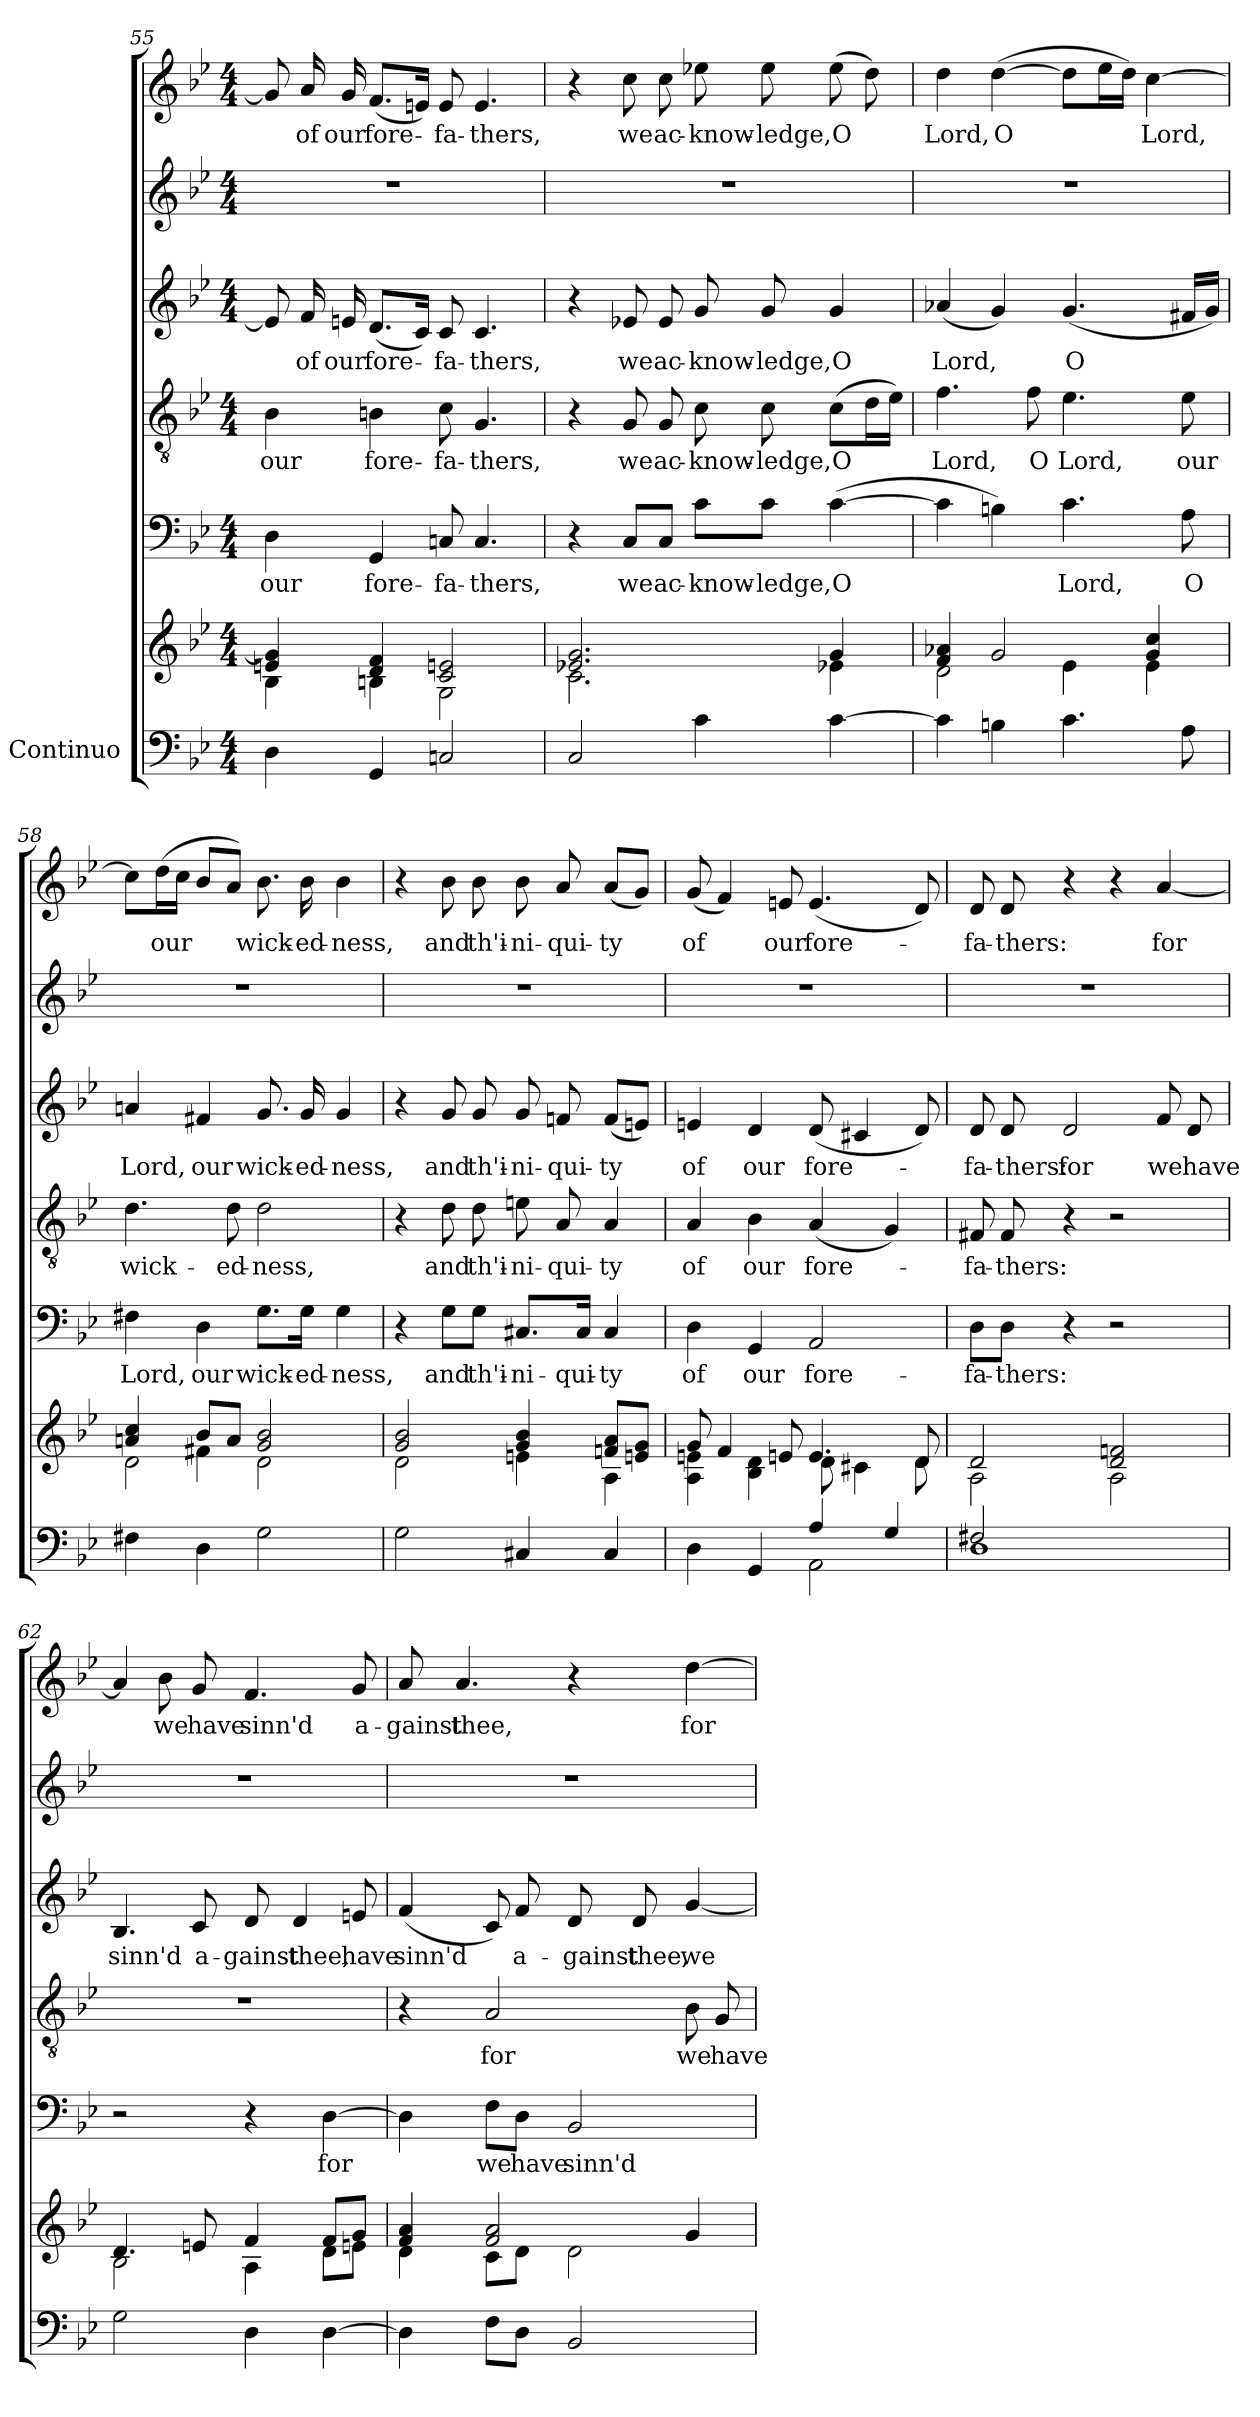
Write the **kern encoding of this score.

**kern	**kern	**kern	**text	**kern	**text	**kern	**text	**kern	**kern	**text
*part6	*part6	*part5	*part5	*part4	*part4	*part3	*part3	*part2	*part1	*part1
*staff7	*staff6	*staff5	*staff5	*staff4	*staff4	*staff3	*staff3	*staff2	*staff1	*staff1
*I"Continuo	*	*	*	*	*	*	*	*	*	*
!!LO:PB:g=z
*clefF4	*clefG2	*clefF4	*	*clefGv2	*	*clefG2	*	*clefG2	*clefG2	*
*k[b-e-]	*k[b-e-]	*k[b-e-]	*	*k[b-e-]	*	*k[b-e-]	*	*k[b-e-]	*k[b-e-]	*
*g:	*g:	*g:	*	*g:	*	*g:	*	*g:	*g:	*
*M4/4	*M4/4	*M4/4	*	*M4/4	*	*M4/4	*	*M4/4	*M4/4	*
=55	=55	=55	=55	=55	=55	=55	=55	=55	=55	=55
*	*^	*	*	*	*	*	*	*	*	*
!	!	!	!	!LO:LY:b	!	!LO:LY:b	!	!	!	!	!
4D\	4en/ 4g/]	4B-\	4D\	our	4B-\	our	8e/]	.	1r	8g/]	.
!	!	!	!	!	!	!	!	!LO:LY:b	!	!	!LO:LY:b
.	.	.	.	.	.	.	16f/	of	.	16a/	of
!	!	!	!	!	!	!	!	!LO:LY:b	!	!	!LO:LY:b
.	.	.	.	.	.	.	16en/	our	.	16g/	our
!	!	!	!	!LO:LY:b	!	!LO:LY:b	!	!LO:LY:b	!	!	!LO:LY:b
4GG/	4d/ 4f/	4Bn\	4GG/	fore-	4Bn\	fore-	(<8.d/L	fore-	.	(<8.f/L	fore-
.	.	.	.	.	.	.	16c/Jk)	.	.	16en/Jk)	.
!	!	!	!	!LO:LY:b	!	!LO:LY:b	!	!LO:LY:b	!	!	!LO:LY:b
2Cn/	2c/ 2en/	2G\	8Cn/	-fa-	8c\	-fa-	8c/	-fa-	.	8e/	-fa-
!	!	!	!	!LO:LY:b	!	!LO:LY:b	!	!LO:LY:b	!	!	!LO:LY:b
.	.	.	4.C/	-thers,	4.G/	-thers,	4.c/	-thers,	.	4.e/	-thers,
=56	=56	=56	=56	=56	=56	=56	=56	=56	=56	=56	=56
2C/	2.e-X/ 2.g/	2.c\	4r	.	4r	.	4r	.	1r	4r	.
!	!	!	!	!LO:LY:b	!	!LO:LY:b	!	!LO:LY:b	!	!	!LO:LY:b
.	.	.	8C/L	we	8G/	we	8e-X/	we	.	8cc\	we
!	!	!	!	!LO:LY:b	!	!LO:LY:b	!	!LO:LY:b	!	!	!LO:LY:b
.	.	.	8C/J	ac-	8G/	ac-	8e-/	ac-	.	8cc\	ac-
!	!	!	!	!LO:LY:b	!	!LO:LY:b	!	!LO:LY:b	!	!	!LO:LY:b
4c\	.	.	8c\L	-know-	8c\	-know-	8g/	-know-	.	8ee-X\	-know-
!	!	!	!	!LO:LY:b	!	!LO:LY:b	!	!LO:LY:b	!	!	!LO:LY:b
.	.	.	8c\J	-ledge,	8c\	-ledge,	8g/	-ledge,	.	8ee-\	-ledge,
!	!	!	!	!LO:LY:b	!	!LO:LY:b	!	!LO:LY:b	!	!	!LO:LY:b
[>4c\	4g/	4e-X\	(>[>4c\	O	(>8c\L	O	4g/	O	.	(>8ee-\	O
.	.	.	.	.	16d\L	.	.	.	.	8dd\)	.
.	.	.	.	.	16e-\JJ)	.	.	.	.	.	.
=57	=57	=57	=57	=57	=57	=57	=57	=57	=57	=57	=57
!	!	!	!	!	!	!LO:LY:b	!	!LO:LY:b	!	!	!LO:LY:b
4c\]	4f/ 4a-X/	2d\	4c\]	.	4.f\	Lord,	(<4a-X/	Lord,	1r	4dd\	Lord,
!	!	!	!	!	!	!	!	!	!	!	!LO:LY:b
4Bn\	2g/	.	4Bn\)	.	.	.	4g/)	.	.	(>[>4dd\	O
!	!	!	!	!	!	!LO:LY:b	!	!	!	!	!
.	.	.	.	.	8f\	O	.	.	.	.	.
!	!	!	!	!LO:LY:b	!	!LO:LY:b	!	!LO:LY:b	!	!	!
4.c\	.	4e-\	4.c\	Lord,	4.e-\	Lord,	(<4.g/	O	.	8dd\L]	.
.	.	.	.	.	.	.	.	.	.	16ee-\L	.
.	.	.	.	.	.	.	.	.	.	16dd\JJ)	.
!	!	!	!	!	!	!	!	!	!	!	!LO:LY:b
.	4g/ 4cc/	4e-\	.	.	.	.	.	.	.	[>4cc\	Lord,
!	!	!	!	!LO:LY:b	!	!LO:LY:b	!	!	!	!	!
8A\	.	.	8A\	O	8e-\	our	16f#X/LL	.	.	.	.
.	.	.	.	.	.	.	16g/JJ)	.	.	.	.
!!LO:LB:g=z
=58	=58	=58	=58	=58	=58	=58	=58	=58	=58	=58	=58
*	*	*^	*	*	*	*	*	*	*	*	*
!	!	!	!	!	!LO:LY:b	!	!LO:LY:b	!	!LO:LY:b	!	!	!
4F#X\	4an/ 4cc/	2d\	4ryy	4F#X\	Lord,	4.d\	wick-	4an/	Lord,	1r	8cc\L]	.
!	!	!	!	!	!	!	!	!	!	!	!	!LO:LY:b
.	.	.	.	.	.	.	.	.	.	.	(>16dd\L	our
.	.	.	.	.	.	.	.	.	.	.	16cc\JJ	.
!	!	!	!	!	!LO:LY:b	!	!	!	!LO:LY:b	!	!	!
4D\	8b-/L	.	4f#X\	4D\	our	.	.	4f#X/	our	.	8b-/L	.
!	!	!	!	!	!	!	!LO:LY:b	!	!	!	!	!
.	8a/J	.	.	.	.	8d\	-ed-	.	.	.	8a/J)	.
!	!	!	!	!	!LO:LY:b	!	!LO:LY:b	!	!LO:LY:b	!	!	!LO:LY:b
2G\	2g/ 2b-/	2d\	2ryy	8.G\L	wick-	2d\	-ness,	8.g/	wick-	.	8.b-\	wick-
!	!	!	!	!	!LO:LY:b	!	!	!	!LO:LY:b	!	!	!LO:LY:b
.	.	.	.	16G\Jk	-ed-	.	.	16g/	-ed-	.	16b-\	-ed-
!	!	!	!	!	!LO:LY:b	!	!	!	!LO:LY:b	!	!	!LO:LY:b
.	.	.	.	4G\	-ness,	.	.	4g/	-ness,	.	4b-\	-ness,
=59	=59	=59	=59	=59	=59	=59	=59	=59	=59	=59	=59	=59
2G\	2g/ 2b-/	2d\	2ryy	4r	.	4r	.	4r	.	1r	4r	.
!	!	!	!	!	!LO:LY:b	!	!LO:LY:b	!	!LO:LY:b	!	!	!LO:LY:b
.	.	.	.	8G\L	and	8d\	and	8g/	and	.	8b-\	and
!	!	!	!	!	!LO:LY:b	!	!LO:LY:b	!	!LO:LY:b	!	!	!LO:LY:b
.	.	.	.	8G\J	th'i-	8d\	th'i-	8g/	th'i-	.	8b-\	th'i-
!	!	!	!	!	!LO:LY:b	!	!LO:LY:b	!	!LO:LY:b	!	!	!LO:LY:b
4C#X/	4g/ 4b-/	4en\	2ryy	8.C#X/L	-ni-	8en\	-ni-	8g/	-ni-	.	8b-\	-ni-
!	!	!	!	!	!	!	!LO:LY:b	!	!LO:LY:b	!	!	!LO:LY:b
.	.	.	.	.	.	8A/	-qui-	8fn/	-qui-	.	8a/	-qui-
!	!	!	!	!	!LO:LY:b	!	!	!	!	!	!	!
.	.	.	.	16C#/Jk	-qui-	.	.	.	.	.	.	.
!	!	!	!	!	!LO:LY:b	!	!LO:LY:b	!	!LO:LY:b	!	!	!LO:LY:b
4C#/	8fn/ 8a/L	4A\	.	4C#/	-ty	4A/	-ty	(<8f/L	-ty	.	(<8a/L	-ty
.	8en/ 8g/J	.	.	.	.	.	.	8en/J)	.	.	8g/J)	.
*	*	*v	*v	*	*	*	*	*	*	*	*	*
=60	=60	=60	=60	=60	=60	=60	=60	=60	=60	=60	=60
*^	*	*	*	*	*	*	*	*	*	*	*
!	!	!	!	!	!LO:LY:b	!	!LO:LY:b	!	!LO:LY:b	!	!	!LO:LY:b
4D\	2ryy	8g/	4A\ 4en\	4D\	of	4A/	of	4en/	of	1r	(<8g/	of
.	.	4f/	.	.	.	.	.	.	.	.	4f/)	.
!	!	!	!	!	!LO:LY:b	!	!LO:LY:b	!	!LO:LY:b	!	!	!
4GG/	.	.	4B-\ 4d\	4GG/	our	4B-\	our	4d/	our	.	.	.
!	!	!	!	!	!	!	!	!	!	!	!	!LO:LY:b
.	.	8en/	.	.	.	.	.	.	.	.	8en/	our
!	!	!	!	!	!LO:LY:b	!	!LO:LY:b	!	!LO:LY:b	!	!	!LO:LY:b
4A/	2AA\	4.e/	8d\	2AA/	fore-	(<4A/	fore-	(<8d/	fore-	.	(<4.e/	fore-
.	.	.	4c#X\	.	.	.	.	4c#X/	.	.	.	.
4G/	.	.	.	.	.	4G/)	.	.	.	.	.	.
.	.	8d/	8d\	.	.	.	.	8d/)	.	.	8d/)	.
=61	=61	=61	=61	=61	=61	=61	=61	=61	=61	=61	=61	=61
!	!	!	!	!	!LO:LY:b	!	!LO:LY:b	!	!LO:LY:b	!	!	!LO:LY:b
2F#X/	1D	2d/	2A\	8D\L	-fa-	8F#X/	-fa-	8d/	-fa-	1r	8d/	-fa-
!	!	!	!	!	!LO:LY:b	!	!LO:LY:b	!	!LO:LY:b	!	!	!LO:LY:b
.	.	.	.	8D\J	-thers:	8F#/	-thers:	8d/	-thers:	.	8d/	-thers:
!	!	!	!	!	!	!	!	!	!LO:LY:b	!	!	!
.	.	.	.	4r	.	4r	.	2d/	for	.	4r	.
2ryy	.	2d/ 2fn/	2A\	2r	.	2r	.	.	.	.	4r	.
!	!	!	!	!	!	!	!	!	!LO:LY:b	!	!	!LO:LY:b
.	.	.	.	.	.	.	.	8f/	we	.	[<4a/	for
!	!	!	!	!	!	!	!	!	!LO:LY:b	!	!	!
.	.	.	.	.	.	.	.	8d/	have	.	.	.
*v	*v	*	*	*	*	*	*	*	*	*	*	*
!!LO:PB:g=z
=62	=62	=62	=62	=62	=62	=62	=62	=62	=62	=62	=62
!	!	!	!	!	!	!	!	!LO:LY:b	!	!	!
2G\	4.d/	2B-\	2r	.	1r	.	4.B-/	sinn'd	1r	4a/]	.
!	!	!	!	!	!	!	!	!	!	!	!LO:LY:b
.	.	.	.	.	.	.	.	.	.	8b-\	we
!	!	!	!	!	!	!	!	!LO:LY:b	!	!	!LO:LY:b
.	8en/	.	.	.	.	.	8c/	a-	.	8g/	have
!	!	!	!	!	!	!	!	!LO:LY:b	!	!	!LO:LY:b
4D\	4f/	4A\	4r	.	.	.	8d/	-gainst	.	4.f/	sinn'd
!	!	!	!	!	!	!	!	!LO:LY:b	!	!	!
.	.	.	.	.	.	.	4d/	thee,	.	.	.
!	!	!	!	!LO:LY:b	!	!	!	!	!	!	!
[>4D\	8f/L	8d\L	[>4D\	for	.	.	.	.	.	.	.
!	!	!	!	!	!	!	!	!LO:LY:b	!	!	!LO:LY:b
.	8g/J	8en\J	.	.	.	.	8en/	have	.	8g/	a-
=63	=63	=63	=63	=63	=63	=63	=63	=63	=63	=63	=63
!	!	!	!	!	!	!	!	!LO:LY:b	!	!	!LO:LY:b
4D\]	4f/ 4a/	4d\	4D\]	.	4r	.	(<4f/	sinn'd	1r	8a/	-gainst
!	!	!	!	!	!	!	!	!	!	!	!LO:LY:b
.	.	.	.	.	.	.	.	.	.	4.a/	thee,
!	!	!	!	!LO:LY:b	!	!LO:LY:b	!	!	!	!	!
8F\L	2f/ 2a/	8c\L	8F\L	we	2A/	for	8c/)	.	.	.	.
!	!	!	!	!LO:LY:b	!	!	!	!LO:LY:b	!	!	!
8D\J	.	8d\J	8D\J	have	.	.	8f/	a-	.	.	.
!	!	!	!	!LO:LY:b	!	!	!	!LO:LY:b	!	!	!
2BB-/	.	2d\	2BB-/	sinn'd	.	.	8d/	-gainst	.	4r	.
!	!	!	!	!	!	!	!	!LO:LY:b	!	!	!
.	.	.	.	.	.	.	8d/	thee,	.	.	.
!	!	!	!	!	!	!LO:LY:b	!	!LO:LY:b	!	!	!LO:LY:b
.	4g/	.	.	.	8B-\	we	[<4g/	we	.	[>4dd\	for
!	!	!	!	!	!	!LO:LY:b	!	!	!	!	!
.	.	.	.	.	8G/	have	.	.	.	.	.
*	*v	*v	*	*	*	*	*	*	*	*	*
=	=	=	=	=	=	=	=	=	=	=
*-	*-	*-	*-	*-	*-	*-	*-	*-	*-	*-
